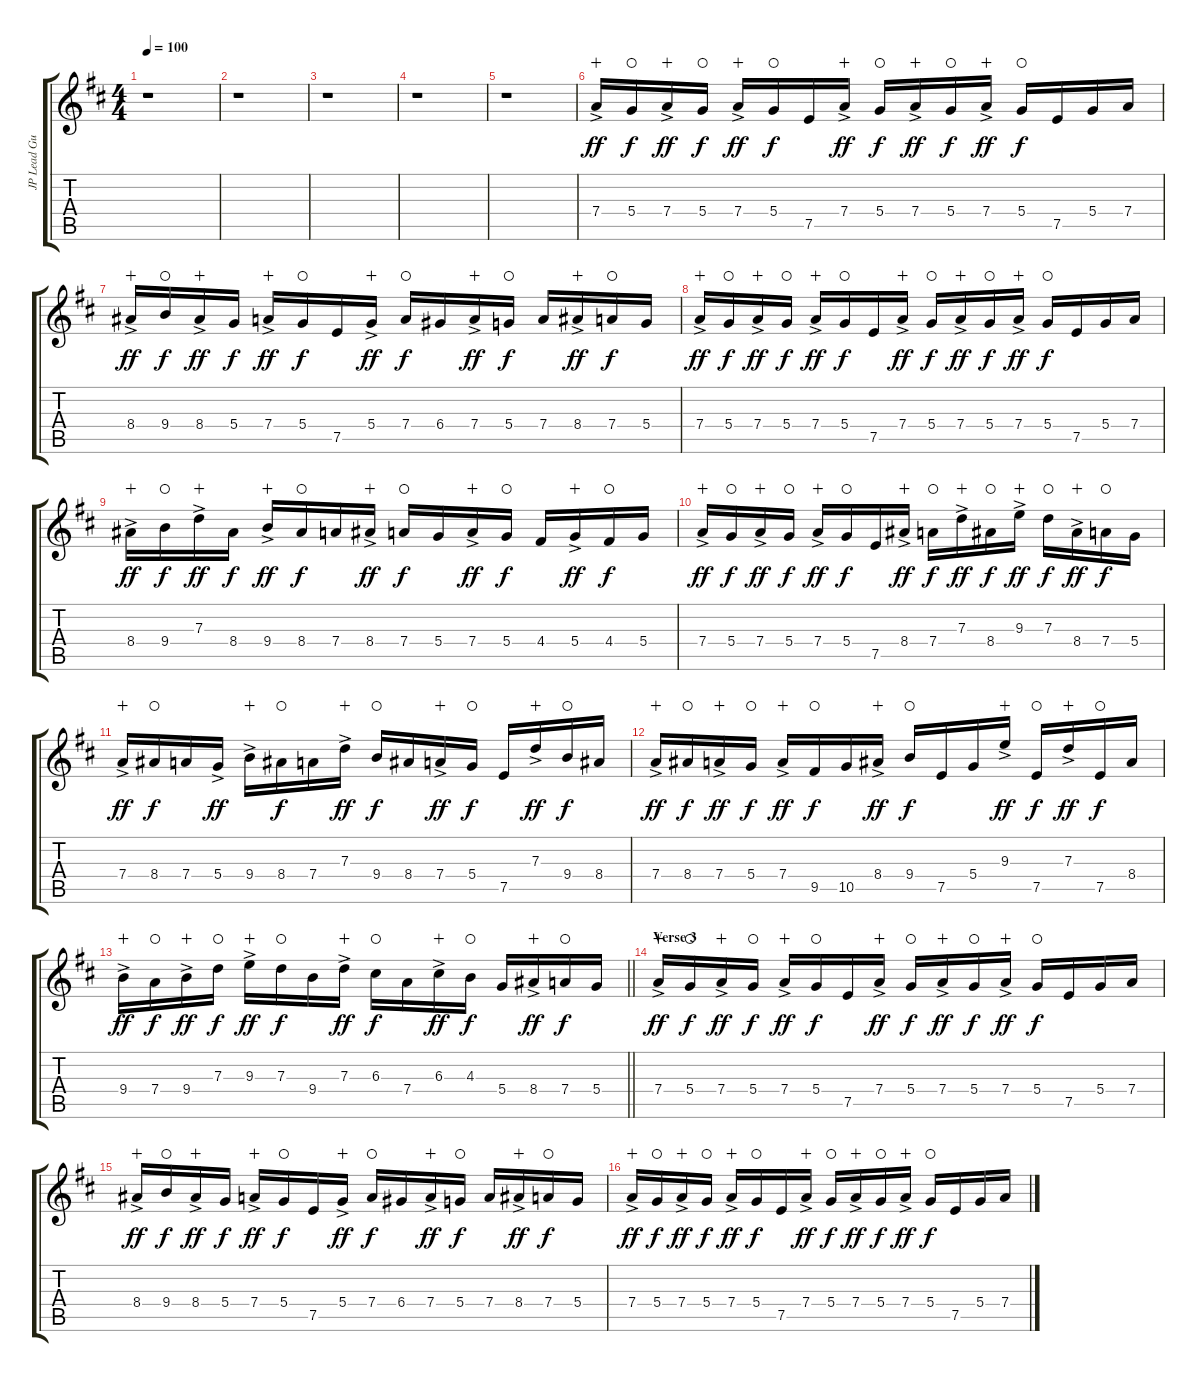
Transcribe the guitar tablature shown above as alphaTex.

\track ("JP Lead Guitar" "JP Lead Gu") {instrument distortionguitar}
\staff {score tabs}
\tuning (E4 B3 G3 D3 A2 E2) {hide}
\ts (4 4)
\tempo 100
\clef g2
\ks d
r.1{dy f} |
r.1 |
r.1 |
r.1 |
r.1 |
7.4{ac}.16{dy ff instrument distortionguitar wahc} 5.4.16{dy f waho} 7.4{ac}.16{dy ff wahc} 5.4.16{dy f waho} 7.4{ac}.16{dy ff wahc} 5.4.16{dy f waho} 7.5.16 7.4{ac}.16{dy ff wahc} 5.4.16{dy f waho} 7.4{ac}.16{dy ff wahc} 5.4.16{dy f waho} 7.4{ac}.16{dy ff wahc} 5.4.16{dy f waho} 7.5.16 5.4.16 7.4.16 |
8.4{ac}.16{dy ff wahc} 9.4.16{dy f waho} 8.4{ac}.16{dy ff wahc} 5.4.16{dy f} 7.4{ac}.16{dy ff wahc} 5.4.16{dy f waho} 7.5.16 5.4{ac}.16{dy ff wahc} 7.4.16{dy f waho} 6.4.16 7.4{ac}.16{dy ff wahc} 5.4.16{dy f waho} 7.4.16 8.4{ac}.16{dy ff wahc} 7.4.16{dy f waho} 5.4.16 |
7.4{ac}.16{dy ff wahc} 5.4.16{dy f waho} 7.4{ac}.16{dy ff wahc} 5.4.16{dy f waho} 7.4{ac}.16{dy ff wahc} 5.4.16{dy f waho} 7.5.16 7.4{ac}.16{dy ff wahc} 5.4.16{dy f waho} 7.4{ac}.16{dy ff wahc} 5.4.16{dy f waho} 7.4{ac}.16{dy ff wahc} 5.4.16{dy f waho} 7.5.16 5.4.16 7.4.16 |
8.4{ac}.16{dy ff wahc} 9.4.16{dy f waho} 7.3{ac}.16{dy ff wahc} 8.4.16{dy f} 9.4{ac}.16{dy ff wahc} 8.4.16{dy f waho} 7.4.16 8.4{ac}.16{dy ff wahc} 7.4.16{dy f waho} 5.4.16 7.4{ac}.16{dy ff wahc} 5.4.16{dy f waho} 4.4.16 5.4{ac}.16{dy ff wahc} 4.4.16{dy f waho} 5.4.16 |
7.4{ac}.16{dy ff wahc} 5.4.16{dy f waho} 7.4{ac}.16{dy ff wahc} 5.4.16{dy f waho} 7.4{ac}.16{dy ff wahc} 5.4.16{dy f waho} 7.5.16 8.4{ac}.16{dy ff wahc} 7.4.16{dy f waho} 7.3{ac}.16{dy ff wahc} 8.4.16{dy f waho} 9.3{ac}.16{dy ff wahc} 7.3.16{dy f waho} 8.4{ac}.16{dy ff wahc} 7.4.16{dy f waho} 5.4.16 |
7.4{ac}.16{dy ff wahc} 8.4.16{dy f waho} 7.4.16 5.4{ac}.16{dy ff} 9.4{ac}.16{wahc} 8.4.16{dy f waho} 7.4.16 7.3{ac}.16{dy ff wahc} 9.4.16{dy f waho} 8.4.16 7.4{ac}.16{dy ff wahc} 5.4.16{dy f waho} 7.5.16 7.3{ac}.16{dy ff wahc} 9.4.16{dy f waho} 8.4.16 |
7.4{ac}.16{dy ff wahc} 8.4.16{dy f waho} 7.4{ac}.16{dy ff wahc} 5.4.16{dy f waho} 7.4{ac}.16{dy ff wahc} 9.5.16{dy f waho} 10.5.16 8.4{ac}.16{dy ff wahc} 9.4.16{dy f waho} 7.5.16 5.4.16 9.3{ac}.16{dy ff wahc} 7.5.16{dy f waho} 7.3{ac}.16{dy ff wahc} 7.5.16{dy f waho} 8.4.16 |
\barLineRight lightlight
9.4{ac}.16{dy ff wahc} 7.4.16{dy f waho} 9.4{ac}.16{dy ff wahc} 7.3.16{dy f waho} 9.3{ac}.16{dy ff wahc} 7.3.16{dy f waho} 9.4.16 7.3{ac}.16{dy ff wahc} 6.3.16{dy f waho} 7.4.16 6.3{ac}.16{dy ff wahc} 4.3.16{dy f waho} 5.4.16 8.4{ac}.16{dy ff wahc} 7.4.16{dy f waho} 5.4.16 |
\section ("" "Verse 3")
7.4{ac}.16{dy ff volume 10 wahc} 5.4.16{dy f waho} 7.4{ac}.16{dy ff wahc} 5.4.16{dy f waho} 7.4{ac}.16{dy ff wahc} 5.4.16{dy f waho} 7.5.16 7.4{ac}.16{dy ff wahc} 5.4.16{dy f waho} 7.4{ac}.16{dy ff wahc} 5.4.16{dy f waho} 7.4{ac}.16{dy ff wahc} 5.4.16{dy f waho} 7.5.16 5.4.16 7.4.16 |
8.4{ac}.16{dy ff wahc} 9.4.16{dy f waho} 8.4{ac}.16{dy ff wahc} 5.4.16{dy f} 7.4{ac}.16{dy ff wahc} 5.4.16{dy f waho} 7.5.16 5.4{ac}.16{dy ff wahc} 7.4.16{dy f waho} 6.4.16 7.4{ac}.16{dy ff wahc} 5.4.16{dy f waho} 7.4.16 8.4{ac}.16{dy ff wahc} 7.4.16{dy f waho} 5.4.16 |
7.4{ac}.16{dy ff wahc} 5.4.16{dy f waho} 7.4{ac}.16{dy ff wahc} 5.4.16{dy f waho} 7.4{ac}.16{dy ff wahc} 5.4.16{dy f waho} 7.5.16 7.4{ac}.16{dy ff wahc} 5.4.16{dy f waho} 7.4{ac}.16{dy ff wahc} 5.4.16{dy f waho} 7.4{ac}.16{dy ff wahc} 5.4.16{dy f waho} 7.5.16 5.4.16 7.4.16
